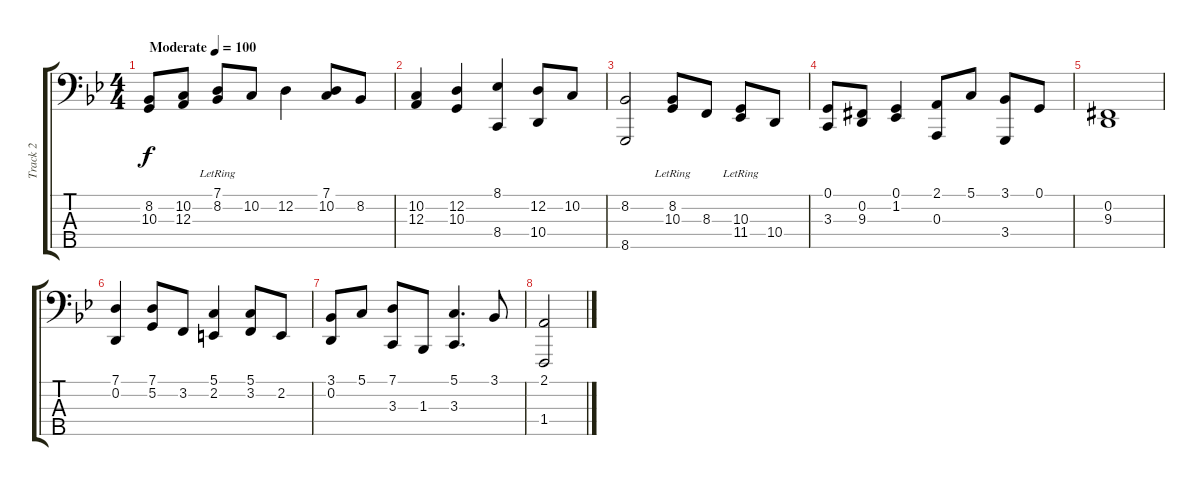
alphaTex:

\track ("Track 2" "Track 2") {instrument acousticgrandpiano}
\staff {score tabs}
\tuning (G2 D2 A1 E1 B0) {hide}
\ts (4 4)
\tempo (100 "Moderate")
\clef f4
\ks gminor
(8.2 10.3).8{dy f instrument acousticgrandpiano} (10.2 12.3).8 (7.1{lr} 8.2).8 10.2.8 12.2.4 (7.1 10.2).8 8.2.8 |
(10.2 12.3).4 (12.2 10.3).4 (8.1 8.4).4 (12.2 10.4).8 10.2.8 |
(8.2 8.5).2 (8.2{lr} 10.3).8 8.3.8 (10.3{lr} 11.4).8 10.4.8 |
(0.1 3.3).8 (0.2 9.3{acc #}).8 (0.1 1.2).4 (2.1 0.3).8 5.1.8 (3.1 3.4).8 0.1.8 |
(0.2 9.3{acc #}).1 |
(7.1 0.2).4 (7.1 5.2).8 3.2.8 (5.1 2.2).4 (5.1 3.2).8 2.2.8 |
(3.1 0.2).8 5.1.8 (7.1 3.3).8 1.3.8 (5.1 3.3).4{d} 3.1.8 |
(2.1 1.4).2
